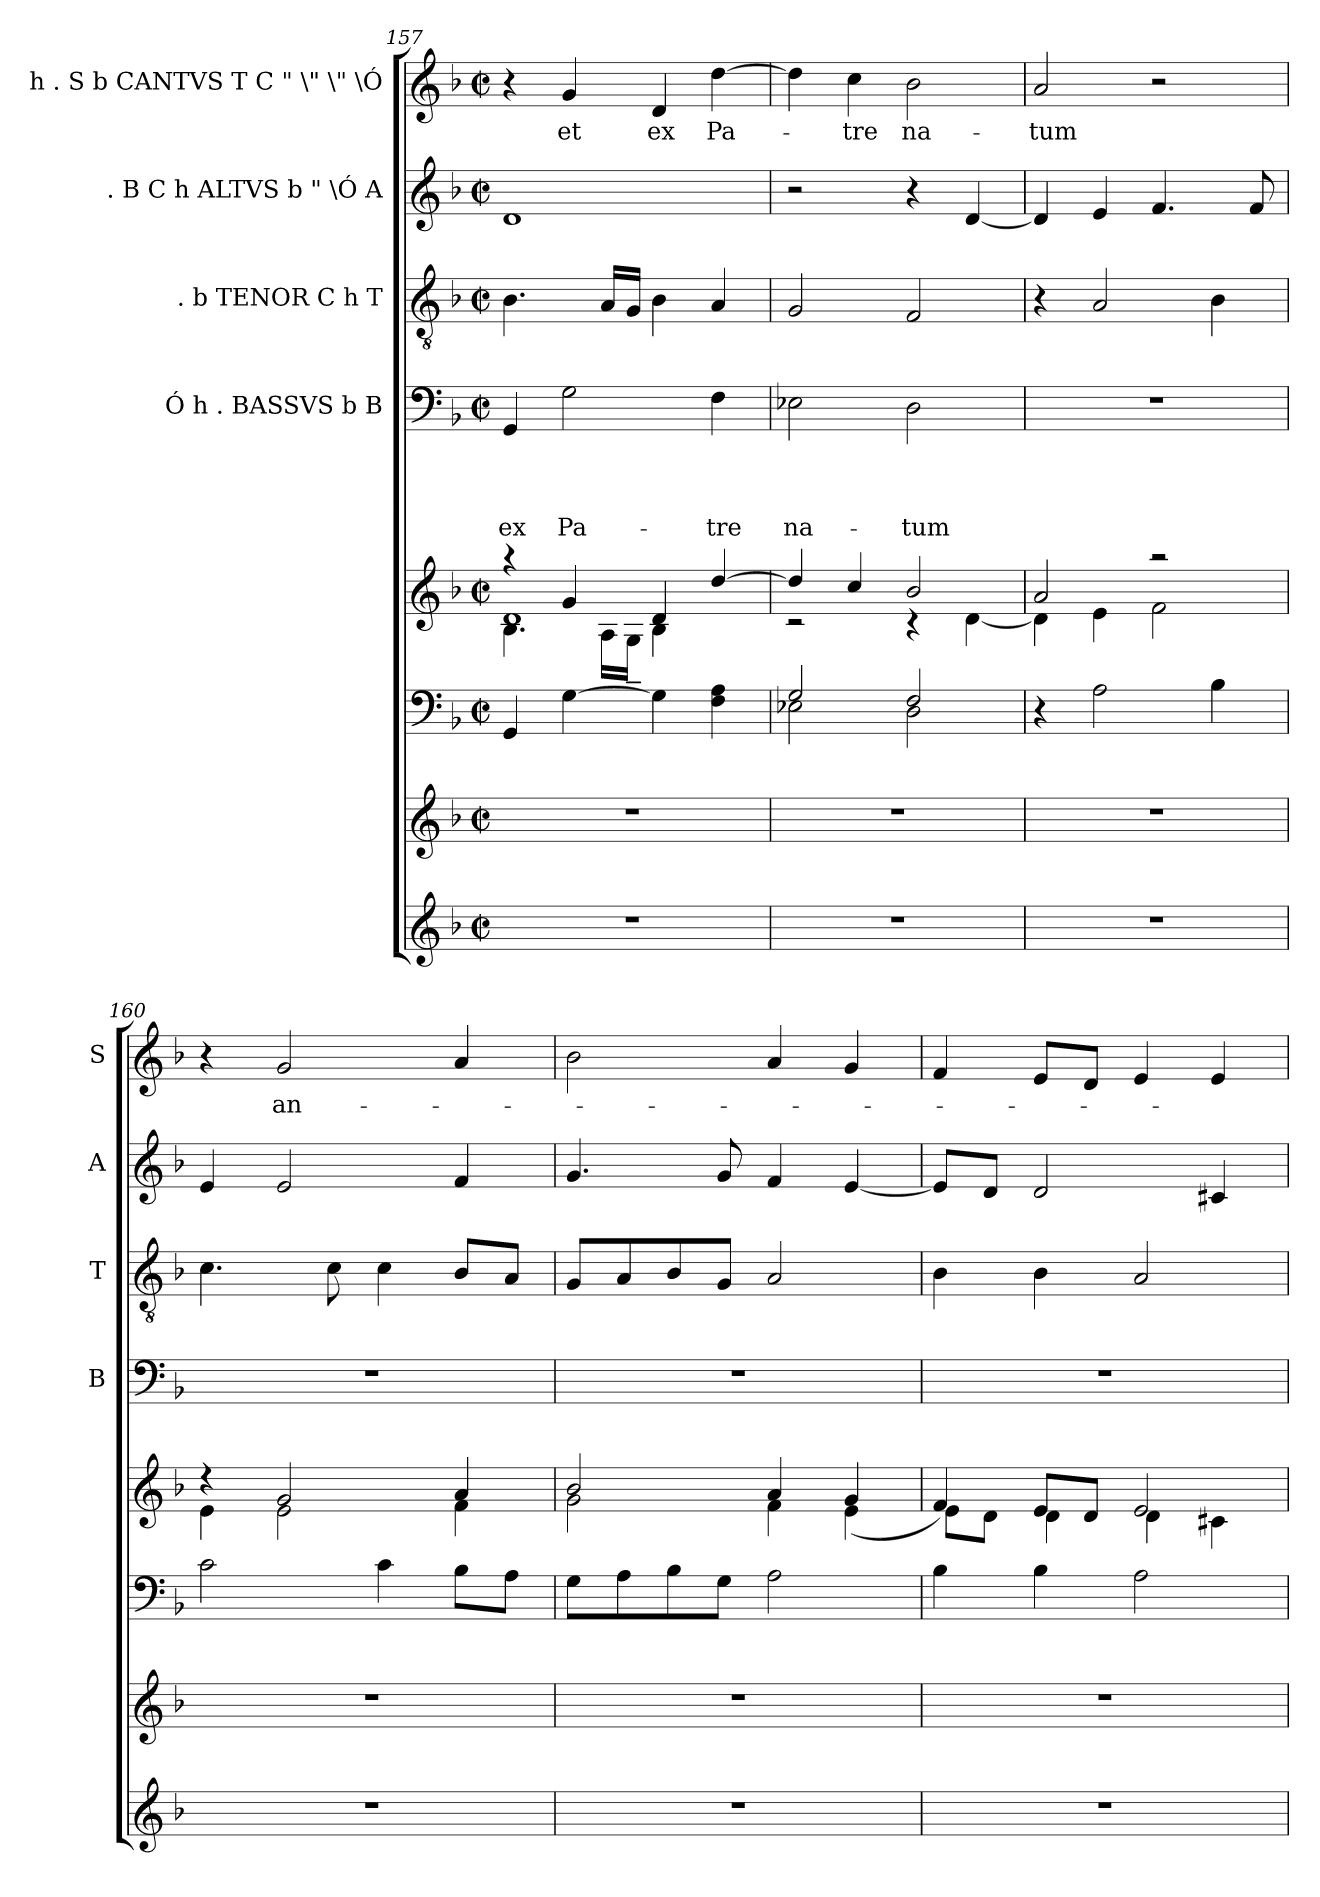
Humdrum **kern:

**kern	**kern	**kern	**kern	**kern	**text	**text	**text	**text	**kern	**kern	**kern	**text
*part8	*part7	*part6	*part5	*part4	*part4	*part4	*part4	*part4	*part3	*part2	*part1	*part1
*staff8	*staff7	*staff6	*staff5	*staff4	*staff4	*staff4	*staff4	*staff4	*staff3	*staff2	*staff1	*staff1
*	*	*	*	*I"Ó h . BASSVS b B	*	*	*	*	*I". b TENOR C h T	*I". B C h ALTVS b " \Ó A	*I"h . S b CANTVS T C " \" \" \Ó	*
*	*	*	*	*I'B	*	*	*	*	*I'T	*I'A	*I'S	*
*clefG2	*clefG2	*clefF4	*clefG2	*clefF4	*	*	*	*	*clefGv2	*clefG2	*clefG2	*
*k[b-]	*k[b-]	*k[b-]	*k[b-]	*k[b-]	*	*	*	*	*k[b-]	*k[b-]	*k[b-]	*
*F:	*F:	*F:	*F:	*F:	*	*	*	*	*F:	*F:	*F:	*
*M2/2	*M2/2	*M2/2	*M2/2	*M2/2	*	*	*	*	*M2/2	*M2/2	*M2/2	*
*met(c|)	*met(c|)	*met(c|)	*met(c|)	*met(c|)	*	*	*	*	*met(c|)	*met(c|)	*met(c|)	*
=157	=157	=157	=157	=157	=157	=157	=157	=157	=157	=157	=157	=157
*	*	*	*^	*	*	*	*	*	*	*	*	*
*	*	*	*	*^	*	*	*	*	*	*	*	*	*
!	!	!	!	!	!	!	!	!	!	!LO:LY:b	!	!	!	!
1r	1r	4GG/	4raa	4.B-\	1d	4GG/	.	.	.	ex	4.B-\	1d	4r	.
!	!	!	!	!	!	!	!	!	!	!LO:LY:b	!	!	!	!LO:LY:b
.	.	[>4G\	4g/	.	.	2G\	.	.	.	Pa-	.	.	4g/	et
.	.	.	.	16A\LL	.	.	.	.	.	.	16A/LL	.	.	.
.	.	.	.	16G~<\JJ	.	.	.	.	.	.	16G/JJ	.	.	.
!	!	!	!	!	!	!	!	!	!	!	!	!	!	!LO:LY:b
.	.	4G\]	4d/	4B-\	.	.	.	.	.	.	4B-\	.	4d/	ex
!	!	!	!	!	!	!	!	!	!	!LO:LY:b	!	!	!	!LO:LY:b
.	.	4F\ 4A\	[>4dd/	4ryy	.	4F\	.	.	.	-tre	4A/	.	[>4dd\	Pa-
*	*	*	*	*v	*v	*	*	*	*	*	*	*	*	*
=158	=158	=158	=158	=158	=158	=158	=158	=158	=158	=158	=158	=158	=158
*	*	*^	*	*	*	*	*	*	*	*	*	*	*
!	!	!	!	!	!	!	!	!	!	!LO:LY:b	!	!	!	!
1r	1r	2G/	2E-X\	4dd/]	2rc	2E-X\	.	.	.	na-	2G/	2r	4dd\]	.
!	!	!	!	!	!	!	!	!	!	!	!	!	!	!LO:LY:b
.	.	.	.	4cc/	.	.	.	.	.	.	.	.	4cc\	-tre
!	!	!	!	!	!	!	!	!	!	!LO:LY:b	!	!	!	!LO:LY:b
.	.	2F/	2D\	2b-/	4rc	2D\	.	.	.	-tum	2F/	4r	2b-\	na-
.	.	.	.	.	[>4d\	.	.	.	.	.	.	[>4d/	.	.
*	*	*v	*v	*	*	*	*	*	*	*	*	*	*	*
!!LO:PB:g=z
=159	=159	=159	=159	=159	=159	=159	=159	=159	=159	=159	=159	=159	=159
!	!	!	!	!	!	!	!	!	!	!	!	!	!LO:LY:b
1r	1r	4r	2a/	4d\]	1r	.	.	.	.	4r	4d/]	2a/	-tum
.	.	2A\	.	4e\	.	.	.	.	.	2A/	4e/	.	.
.	.	.	2raa	2f\	.	.	.	.	.	.	4.f/	2r	.
.	.	4B-\	.	.	.	.	.	.	.	4B-\	.	.	.
.	.	.	.	.	.	.	.	.	.	.	8f/	.	.
=160	=160	=160	=160	=160	=160	=160	=160	=160	=160	=160	=160	=160	=160
1r	1r	2c\	4rcc	4e\	1r	.	.	.	.	4.c\	4e/	4r	.
!	!	!	!	!	!	!	!	!	!	!	!	!	!LO:LY:b
.	.	.	2g/	2e\	.	.	.	.	.	.	2e/	2g/	an-
.	.	.	.	.	.	.	.	.	.	8c\	.	.	.
.	.	4c\	.	.	.	.	.	.	.	4c\	.	.	.
.	.	8B-\L	4a/	4f\	.	.	.	.	.	8B-/L	4f/	4a/	.
.	.	8A\J	.	.	.	.	.	.	.	8A/J	.	.	.
=161	=161	=161	=161	=161	=161	=161	=161	=161	=161	=161	=161	=161	=161
1r	1r	8G\L	2b-/	2g\	1r	.	.	.	.	8G/L	4.g/	2b-\	.
.	.	8A\	.	.	.	.	.	.	.	8A/	.	.	.
.	.	8B-\	.	.	.	.	.	.	.	8B-/	.	.	.
.	.	8G\J	.	.	.	.	.	.	.	8G/J	8g/	.	.
.	.	2A\	4a/	4f\	.	.	.	.	.	2A/	4f/	4a/	.
.	.	.	4g/	(<4e\	.	.	.	.	.	.	[<4e/	4g/	.
=162	=162	=162	=162	=162	=162	=162	=162	=162	=162	=162	=162	=162	=162
1r	1r	4B-\	4f/)	8e\L	1r	.	.	.	.	4B-\	8e/L]	4f/	.
.	.	.	.	8d\J	.	.	.	.	.	.	8d/J	.	.
.	.	4B-\	8e/L	4d\	.	.	.	.	.	4B-\	2d/	8e/L	.
.	.	.	8d/J	.	.	.	.	.	.	.	.	8d/J	.
.	.	2A\	(2e/	4d\	.	.	.	.	.	2A/	.	4e/	.
.	.	.	.	4c#X\	.	.	.	.	.	.	4c#X/	4e/	.
*	*	*	*v	*v	*	*	*	*	*	*	*	*	*
=	=	=	=	=	=	=	=	=	=	=	=	=
*-	*-	*-	*-	*-	*-	*-	*-	*-	*-	*-	*-	*-
